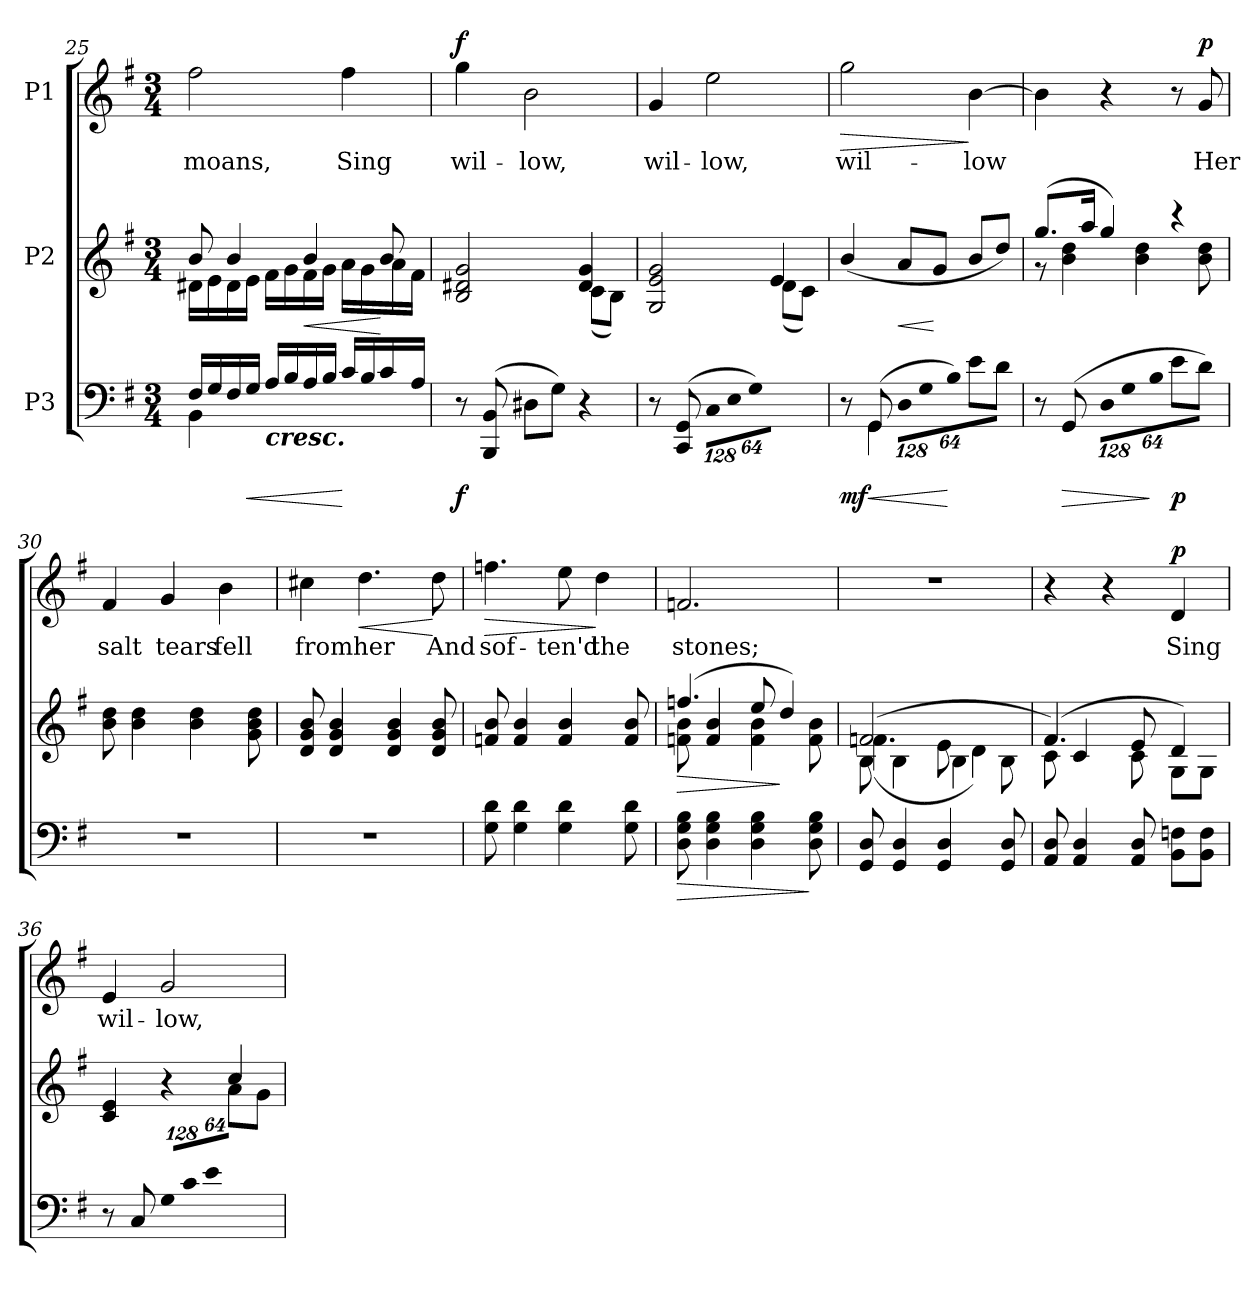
**kern	**dynam	**kern	**dynam	**kern	**text	**dynam
*part3	*part3	*part2	*part2	*part1	*part1	*part1
*staff3	*staff3	*staff2	*staff2	*staff1	*staff1	*staff1
*I"P3	*	*I"P2	*	*I"P1	*	*
!!LO:LB:g=z
*clefF4	*	*clefG2	*	*clefG2	*	*
*k[f#]	*	*k[f#]	*	*k[f#]	*	*
*G:	*	*G:	*	*G:	*	*
*M3/4	*	*M3/4	*	*M3/4	*	*
=25	=25	=25	=25	=25	=25	=25
*^	*	*^	*	*	*	*
!	!	!	!	!	!	!	!LO:LY:b:color=#000000	!
16F#i/LL	4BBi\	.	8bi/	16d#Xi\LL	.	2ff#i\	moans,	.
16Gi/	.	.	.	16ei\	.	.	.	.
16F#i/	.	.	4bi/	16d#i\	.	.	.	.
!	!	!LO:HP:b	!	!	!	!	!	!
16Gi/JJ	.	<	.	16ei\JJ	.	.	.	.
!LO:TX:b:Bi:t=cresc.	!	!	!	!	!	!	!	!
16Ai/LL	4ryy	.	.	16f#i\LL	.	.	.	.
16Bi/	.	.	.	16gi\	.	.	.	.
!	!	!	!	!	!LO:HP:b	!	!	!
16Ai/	.	.	4bi/	16f#i\	<	.	.	.
16Bi/JJ	.	.	.	16gi\JJ	.	.	.	.
!	!	!	!	!	!	!	!LO:LY:b:color=#000000	!
16ci/LL	4ryy	[	.	16ai\LL	.	4ff#i\	Sing	.
16Bi/	.	.	.	16gi\	.	.	.	.
16ci/	.	.	8bi/	16ai\	[	.	.	.
16Ai/JJ	.	.	.	16f#i\JJ	.	.	.	.
*v	*v	*	*	*	*	*	*	*
=26	=26	=26	=26	=26	=26	=26	=26
!	!	!	!	!	!	!LO:LY:b:color=#000000	!
8r	f	2Bi/ 2d#Xi 2gi	2ryy	.	4ggi\	wil-	f
(8BBBi/ 8BBi	.	.	.	.	.	.	.
!	!	!	!	!	!	!LO:LY:b:color=#000000	!
8D#Xi\L	.	.	.	.	2bi\	-low,	.
8Gi\J)	.	.	.	.	.	.	.
4r	.	4d#i/ 4gi	(8ci\L	.	.	.	.
.	.	.	8Bi\J)	.	.	.	.
=27	=27	=27	=27	=27	=27	=27	=27
!	!	!	!	!	!	!LO:LY:b:color=#000000	!
8r	.	2Gi/ 2ei 2gi	2ryy	.	4gi/	wil-	.
(8CCi/ 8GGi	.	.	.	.	.	.	.
*Xbrackettup	*	*	*	*	*	*	*
!LO:N:vis=8	!	!	!	!	!	!	!
!	!	!	!	!	!	!LO:LY:b:color=#000000	!
1024%85Ci\L	.	.	.	.	2eei\	-low,	.
!LO:N:vis=8	!	!	!	!	!	!	!
1024%85Ei\	.	.	.	.	.	.	.
!LO:N:vis=8	!	!	!	!	!	!	!
512%43Gi\J)	.	.	.	.	.	.	.
4ryy	.	4ei/	(8di\L	.	.	.	.
.	.	.	8ci\J)	.	.	.	.
*	*	*v	*v	*	*	*	*
=28	=28	=28	=28	=28	=28	=28
*^	*	*	*	*	*	*
*	*	*	*^	*	*	*	*
!	!	!	!	!	!	!	!LO:LY:b:color=#000000	!LO:HP:b
*	*	*	*v	*v	*	*	*	*
8r	8ryy	mf	(4bi/	.	2ggi\	wil-	>
!	!	!LO:HP:b	!	!	!	!	!
(8GGi/	4GGi\	<	.	.	.	.	.
!LO:N:vis=8	!	!	!	!LO:HP:b	!	!	!
1024%85Di\L	.	.	8ai/L	<	.	.	.
!LO:N:vis=8	!	!	!	!	!	!	!
1024%85Gi\	.	.	.	.	.	.	.
.	8ryy	.	8gi/J	[	.	.	.
!LO:N:vis=8	!	!	!	!	!	!	!
512%43Bi\J)	.	[	.	.	.	.	.
!	!	!	!	!	!	!LO:LY:b:color=#000000	!
8ei\L	4ryy	.	8bi/L	.	[4bi\	-low	]
8di\J	.	.	8ddi/J)	.	.	.	.
*v	*v	*	*	*	*	*	*
!!LO:PB:g=z
=29	=29	=29	=29	=29	=29	=29
*	*	*^	*	*	*	*
8r	.	(8.ggi/L	8r	.	4bi\]	.	.
!	!LO:HP:b	!	!	!	!	!	!
(8GGi/	>	.	4bi\ 4ddi	.	.	.	.
.	.	16aai/Jk	.	.	.	.	.
!LO:N:vis=8	!	!	!	!	!	!	!
1024%85Di\L	.	4ggi/)	.	.	4r	.	.
!LO:N:vis=8	!	!	!	!	!	!	!
1024%85Gi\	.	.	.	.	.	.	.
.	.	.	4bi\ 4ddi	.	.	.	.
!LO:N:vis=8	!	!	!	!	!	!	!
512%43Bi\J	]	.	.	.	.	.	.
8ei\L	p	4r	.	.	8r	.	.
!	!	!	!	!	!	!LO:LY:b:color=#000000	!
8di\J)	.	.	8bi\ 8ddi	.	8gi/	Her	p
=30	=30	=30	=30	=30	=30	=30	=30
!LO:N:vis=1	!	!	!	!	!	!	!
*	*	*v	*v	*	*	*	*
*	*	*^	*	*	*	*
!	!	!	!	!	!	!LO:LY:b:color=#000000	!
*	*	*v	*v	*	*	*	*
2.r	.	8bi\ 8ddi	.	4f#i/	salt	.
.	.	4bi\ 4ddi	.	.	.	.
!	!	!	!	!	!LO:LY:b:color=#000000	!
.	.	.	.	4gi/	tears	.
.	.	4bi\ 4ddi	.	.	.	.
!	!	!	!	!	!LO:LY:b:color=#000000	!
.	.	.	.	4bi\	fell	.
.	.	8gi\ 8bi 8ddi	.	.	.	.
=31	=31	=31	=31	=31	=31	=31
!LO:N:vis=1	!	!	!	!	!	!
!	!	!	!	!	!LO:LY:b:color=#000000	!
2.r	.	8di/ 8gi 8bi	.	4cc#Xi\	from	.
.	.	4di/ 4gi 4bi	.	.	.	.
!	!	!	!	!	!LO:LY:b:color=#000000	!LO:HP:b
.	.	.	.	4.ddi\	her	<
.	.	4di/ 4gi 4bi	.	.	.	.
!	!	!	!	!	!LO:LY:b:color=#000000	!
.	.	8di/ 8gi 8bi	.	8ddi\	And	[
=32	=32	=32	=32	=32	=32	=32
!	!	!	!	!	!LO:LY:b:color=#000000	!LO:HP:b
8Gi\ 8di	.	8fni/ 8bi	.	4.ffni\	sof-	>
4Gi\ 4di	.	4fi/ 4bi	.	.	.	.
!	!	!	!	!	!LO:LY:b:color=#000000	!
4Gi\ 4di	.	4fi/ 4bi	.	8eei\	-ten'd	.
!	!	!	!	!	!LO:LY:b:color=#000000	!
.	.	.	.	4ddi\	the	]
8Gi\ 8di	.	8fi/ 8bi	.	.	.	.
!!LO:LB:g=z
=33	=33	=33	=33	=33	=33	=33
!	!LO:HP:b	!	!LO:HP:b	!	!	!
*	*	*^	*	*	*	*
!	!	!	!	!	!	!LO:LY:b:color=#000000	!
8Di\ 8Gi 8Bi	>	(4.ffni/	8fni\ 8bi	>	2.fni/	stones;	.
4Di\ 4Gi 4Bi	.	.	4fi/ 4bi	.	.	.	.
4Di\ 4Gi 4Bi	.	8eei/	4fi\ 4bi	.	.	.	.
.	.	4ddi/)	.	]	.	.	.
8Di\ 8Gi 8Bi	]	.	8fi\ 8bi	.	.	.	.
=34	=34	=34	=34	=34	=34	=34	=34
*	*	*	*^	*	*	*	*
!	!	!	!	!	!	!LO:N:vis=1	!	!
8GGi/ 8Di	.	(2.fni/	(4.fi\	8Bi\	.	2.r	.	.
4GGi/ 4Di	.	.	.	4Bi\	.	.	.	.
4GGi/ 4Di	.	.	8ei\	4Bi\	.	.	.	.
.	.	.	4di\)	.	.	.	.	.
8GGi/ 8Di	.	.	.	8Bi\	.	.	.	.
*	*	*	*v	*v	*	*	*	*
=35	=35	=35	=35	=35	=35	=35	=35
8AAi/ 8Di	.	(4.f#i/)	8ci\	.	4r	.	.
4AAi/ 4Di	.	.	4ci/	.	.	.	.
.	.	.	.	.	4r	.	.
8AAi/ 8Di	.	8ei/	8ci\	.	.	.	.
!	!	!	!	!	!	!LO:LY:b:color=#000000	!
8BBi\ 8FniL	.	4di/)	8Gi\L	.	4di/	Sing	p
8BBi\ 8FiJ	.	.	8Gi\J	.	.	.	.
=36	=36	=36	=36	=36	=36	=36	=36
!	!	!	!	!	!	!LO:LY:b:color=#000000	!
8r	.	4ci/ 4ei	2ryy	.	4ei/	wil-	.
(8Ci/	.	.	.	.	.	.	.
!LO:N:vis=8	!	!	!	!	!	!	!
!	!	!	!	!	!	!LO:LY:b:color=#000000	!
1024%85Gi/L	.	4r	.	.	2gi/	-low,	.
!LO:N:vis=8	!	!	!	!	!	!	!
1024%85ci/	.	.	.	.	.	.	.
!LO:N:vis=8	!	!	!	!	!	!	!
512%43ei/J	.	.	.	.	.	.	.
4ryy)	.	4cci/	8ai\L	.	.	.	.
.	.	.	8gi\J	.	.	.	.
*	*	*v	*v	*	*	*	*
=	=	=	=	=	=	=
*-	*-	*-	*-	*-	*-	*-
